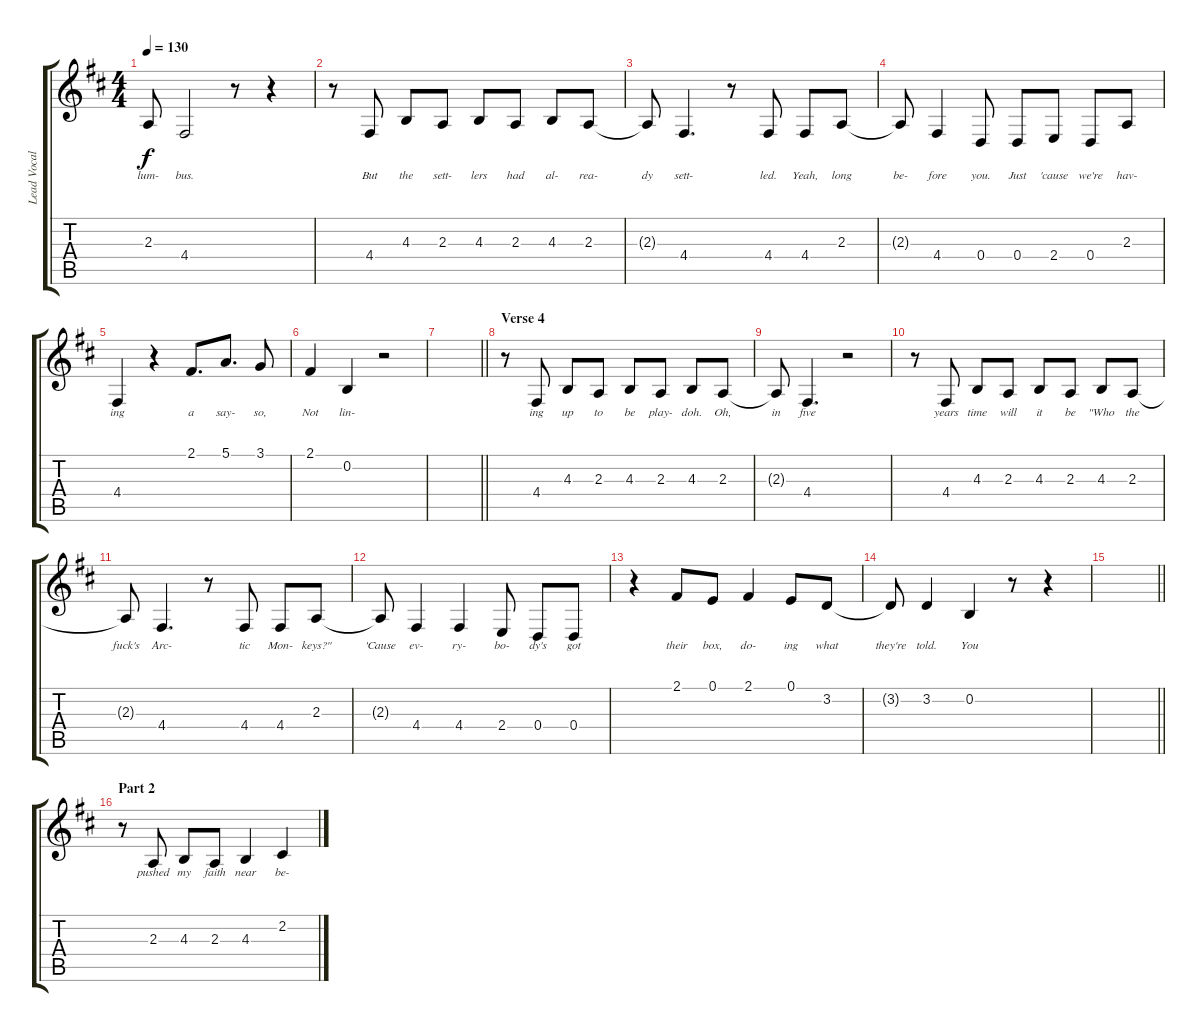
\track ("Lead Vocals - Alex Turner" "Lead Vocal") {instrument altosax}
\staff {score tabs}
\tuning (E4 B3 G3 D3 A2 E2) {hide}
\ts (4 4)
\tempo 130
\clef g2
\ks d
2.3{t}.8{lyrics (0 "lum-") lyrics (1 "") lyrics (2 "") lyrics (3 "") lyrics (4 "") dy f} 4.4.2{lyrics (0 "bus.") lyrics (1 "") lyrics (2 "") lyrics (3 "") lyrics (4 "")} r.8 r.4 |
r.8 4.4.8{lyrics (0 "But") lyrics (1 "") lyrics (2 "") lyrics (3 "") lyrics (4 "")} 4.3.8{lyrics (0 "the") lyrics (1 "") lyrics (2 "") lyrics (3 "") lyrics (4 "")} 2.3.8{lyrics (0 "sett-") lyrics (1 "") lyrics (2 "") lyrics (3 "") lyrics (4 "")} 4.3.8{lyrics (0 "lers") lyrics (1 "") lyrics (2 "") lyrics (3 "") lyrics (4 "")} 2.3.8{lyrics (0 "had") lyrics (1 "") lyrics (2 "") lyrics (3 "") lyrics (4 "")} 4.3.8{lyrics (0 "al-") lyrics (1 "") lyrics (2 "") lyrics (3 "") lyrics (4 "")} 2.3.8{lyrics (0 "rea-") lyrics (1 "") lyrics (2 "") lyrics (3 "") lyrics (4 "")} |
2.3{t}.8{lyrics (0 "dy") lyrics (1 "") lyrics (2 "") lyrics (3 "") lyrics (4 "")} 4.4.4{d lyrics (0 "sett-") lyrics (1 "") lyrics (2 "") lyrics (3 "") lyrics (4 "")} r.8 4.4.8{lyrics (0 "led.") lyrics (1 "") lyrics (2 "") lyrics (3 "") lyrics (4 "")} 4.4.8{lyrics (0 "Yeah,") lyrics (1 "") lyrics (2 "") lyrics (3 "") lyrics (4 "")} 2.3.8{lyrics (0 "long") lyrics (1 "") lyrics (2 "") lyrics (3 "") lyrics (4 "")} |
2.3{t}.8{lyrics (0 "be-") lyrics (1 "") lyrics (2 "") lyrics (3 "") lyrics (4 "")} 4.4.4{lyrics (0 "fore") lyrics (1 "") lyrics (2 "") lyrics (3 "") lyrics (4 "")} 0.4.8{lyrics (0 "you.") lyrics (1 "") lyrics (2 "") lyrics (3 "") lyrics (4 "")} 0.4.8{lyrics (0 "Just") lyrics (1 "") lyrics (2 "") lyrics (3 "") lyrics (4 "")} 2.4.8{lyrics (0 "'cause") lyrics (1 "") lyrics (2 "") lyrics (3 "") lyrics (4 "")} 0.4.8{lyrics (0 "we're") lyrics (1 "") lyrics (2 "") lyrics (3 "") lyrics (4 "")} 2.3.8{lyrics (0 "hav-") lyrics (1 "") lyrics (2 "") lyrics (3 "") lyrics (4 "")} |
4.4.4{lyrics (0 "ing") lyrics (1 "") lyrics (2 "") lyrics (3 "") lyrics (4 "")} r.4 2.1.8{d lyrics (0 "a") lyrics (1 "") lyrics (2 "") lyrics (3 "") lyrics (4 "")} 5.1.8{d lyrics (0 "say-") lyrics (1 "") lyrics (2 "") lyrics (3 "") lyrics (4 "")} 3.1.8{lyrics (0 "so,") lyrics (1 "") lyrics (2 "") lyrics (3 "") lyrics (4 "")} |
2.1.4{lyrics (0 "Not") lyrics (1 "") lyrics (2 "") lyrics (3 "") lyrics (4 "")} 0.2.4{lyrics (0 "lin-") lyrics (1 "") lyrics (2 "") lyrics (3 "") lyrics (4 "")} r.2 |
\barLineRight lightlight
|
\section ("" "Verse 4")
r.8 4.4.8{lyrics (0 "ing") lyrics (1 "") lyrics (2 "") lyrics (3 "") lyrics (4 "")} 4.3.8{lyrics (0 "up") lyrics (1 "") lyrics (2 "") lyrics (3 "") lyrics (4 "")} 2.3.8{lyrics (0 "to") lyrics (1 "") lyrics (2 "") lyrics (3 "") lyrics (4 "")} 4.3.8{lyrics (0 "be") lyrics (1 "") lyrics (2 "") lyrics (3 "") lyrics (4 "")} 2.3.8{lyrics (0 "play-") lyrics (1 "") lyrics (2 "") lyrics (3 "") lyrics (4 "")} 4.3.8{lyrics (0 "doh.") lyrics (1 "") lyrics (2 "") lyrics (3 "") lyrics (4 "")} 2.3.8{lyrics (0 "Oh,") lyrics (1 "") lyrics (2 "") lyrics (3 "") lyrics (4 "")} |
2.3{t}.8{lyrics (0 "in") lyrics (1 "") lyrics (2 "") lyrics (3 "") lyrics (4 "")} 4.4.4{d lyrics (0 "five") lyrics (1 "") lyrics (2 "") lyrics (3 "") lyrics (4 "")} r.2 |
r.8 4.4.8{lyrics (0 "years") lyrics (1 "") lyrics (2 "") lyrics (3 "") lyrics (4 "")} 4.3.8{lyrics (0 "time") lyrics (1 "") lyrics (2 "") lyrics (3 "") lyrics (4 "")} 2.3.8{lyrics (0 "will") lyrics (1 "") lyrics (2 "") lyrics (3 "") lyrics (4 "")} 4.3.8{lyrics (0 "it") lyrics (1 "") lyrics (2 "") lyrics (3 "") lyrics (4 "")} 2.3.8{lyrics (0 "be") lyrics (1 "") lyrics (2 "") lyrics (3 "") lyrics (4 "")} 4.3.8{lyrics (0 "\"Who") lyrics (1 "") lyrics (2 "") lyrics (3 "") lyrics (4 "")} 2.3.8{lyrics (0 "the") lyrics (1 "") lyrics (2 "") lyrics (3 "") lyrics (4 "")} |
2.3{t}.8{lyrics (0 "fuck's") lyrics (1 "") lyrics (2 "") lyrics (3 "") lyrics (4 "")} 4.4.4{d lyrics (0 "Arc-") lyrics (1 "") lyrics (2 "") lyrics (3 "") lyrics (4 "")} r.8 4.4.8{lyrics (0 "tic") lyrics (1 "") lyrics (2 "") lyrics (3 "") lyrics (4 "")} 4.4.8{lyrics (0 "Mon-") lyrics (1 "") lyrics (2 "") lyrics (3 "") lyrics (4 "")} 2.3.8{lyrics (0 "keys?\"") lyrics (1 "") lyrics (2 "") lyrics (3 "") lyrics (4 "")} |
2.3{t}.8{lyrics (0 "'Cause") lyrics (1 "") lyrics (2 "") lyrics (3 "") lyrics (4 "")} 4.4.4{lyrics (0 "ev-") lyrics (1 "") lyrics (2 "") lyrics (3 "") lyrics (4 "")} 4.4.4{lyrics (0 "ry-") lyrics (1 "") lyrics (2 "") lyrics (3 "") lyrics (4 "")} 2.4.8{lyrics (0 "bo-") lyrics (1 "") lyrics (2 "") lyrics (3 "") lyrics (4 "")} 0.4.8{lyrics (0 "dy's") lyrics (1 "") lyrics (2 "") lyrics (3 "") lyrics (4 "")} 0.4.8{lyrics (0 "got") lyrics (1 "") lyrics (2 "") lyrics (3 "") lyrics (4 "")} |
r.4 2.1.8{lyrics (0 "their") lyrics (1 "") lyrics (2 "") lyrics (3 "") lyrics (4 "")} 0.1.8{lyrics (0 "box,") lyrics (1 "") lyrics (2 "") lyrics (3 "") lyrics (4 "")} 2.1.4{lyrics (0 "do-") lyrics (1 "") lyrics (2 "") lyrics (3 "") lyrics (4 "")} 0.1.8{lyrics (0 "ing") lyrics (1 "") lyrics (2 "") lyrics (3 "") lyrics (4 "")} 3.2.8{lyrics (0 "what") lyrics (1 "") lyrics (2 "") lyrics (3 "") lyrics (4 "")} |
3.2{t}.8{lyrics (0 "they're") lyrics (1 "") lyrics (2 "") lyrics (3 "") lyrics (4 "")} 3.2.4{lyrics (0 "told.") lyrics (1 "") lyrics (2 "") lyrics (3 "") lyrics (4 "")} 0.2.4{lyrics (0 "You") lyrics (1 "") lyrics (2 "") lyrics (3 "") lyrics (4 "")} r.8 r.4 |
\barLineRight lightlight
|
\section ("" "Part 2")
r.8 2.3.8{lyrics (0 "pushed") lyrics (1 "") lyrics (2 "") lyrics (3 "") lyrics (4 "")} 4.3.8{lyrics (0 "my") lyrics (1 "") lyrics (2 "") lyrics (3 "") lyrics (4 "")} 2.3.8{lyrics (0 "faith") lyrics (1 "") lyrics (2 "") lyrics (3 "") lyrics (4 "")} 4.3.4{lyrics (0 "near") lyrics (1 "") lyrics (2 "") lyrics (3 "") lyrics (4 "")} 2.2.4{lyrics (0 "be-") lyrics (1 "") lyrics (2 "") lyrics (3 "") lyrics (4 "")}
